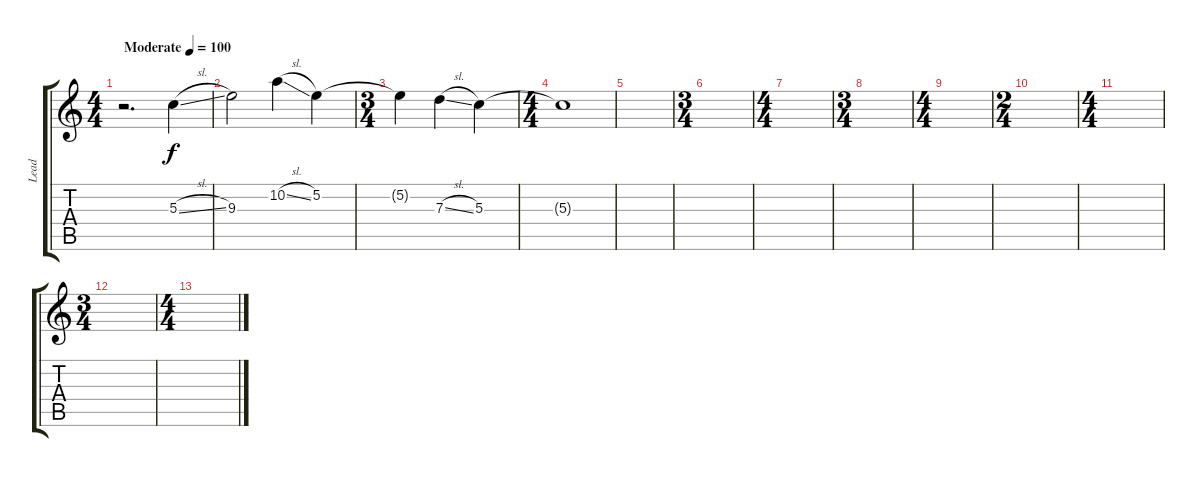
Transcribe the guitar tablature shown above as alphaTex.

\track ("Lead" "Lead") {instrument distortionguitar}
\staff {score tabs}
\tuning (E4 B3 G3 D3 A2 E2) {hide}
\ts (4 4)
\tempo (100 "Moderate")
\clef g2
\ks c
r.2{d dy f instrument distortionguitar} 5.3{sl}.4 |
9.3.2 10.2{sl}.4 5.2.4 |
\ts (3 4)
5.2{t}.4 7.3{sl}.4 5.3.4 |
\ts (4 4)
5.3{t}.1 |
|
\ts (3 4)
|
\ts (4 4)
|
\ts (3 4)
|
\ts (4 4)
|
\ts (2 4)
|
\ts (4 4)
|
\ts (3 4)
|
\ts (4 4)
